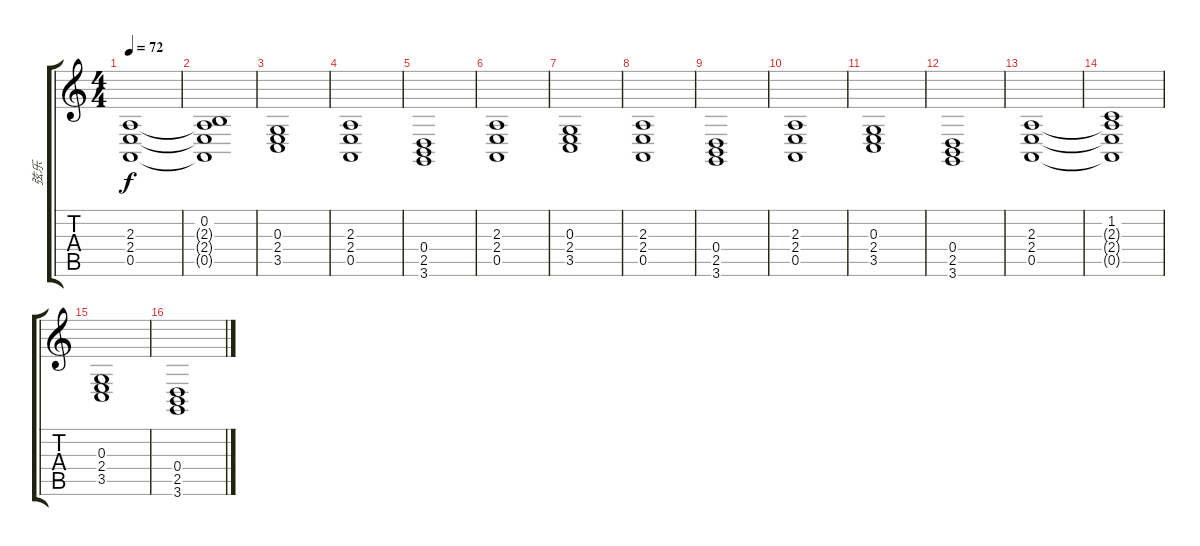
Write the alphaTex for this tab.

\track ("弦乐" "弦乐") {instrument synthstrings2}
\staff {score tabs}
\tuning (E4 B3 G3 D3 A2 E2) {hide}
\ts (4 4)
\tempo 72
\clef g2
\ks c
(2.3 2.4 0.5).1{dy f} |
(0.2 2.3{t} 2.4{t} 0.5{t}).1 |
(0.3 2.4 3.5).1 |
(2.3 2.4 0.5).1 |
(0.4 2.5 3.6).1 |
(2.3 2.4 0.5).1 |
(0.3 2.4 3.5).1 |
(2.3 2.4 0.5).1 |
(0.4 2.5 3.6).1 |
(2.3 2.4 0.5).1 |
(0.3 2.4 3.5).1 |
(0.4 2.5 3.6).1 |
(2.3 2.4 0.5).1 |
(1.2 2.3{t} 2.4{t} 0.5{t}).1 |
(0.3 2.4 3.5).1 |
(0.4 2.5 3.6).1
